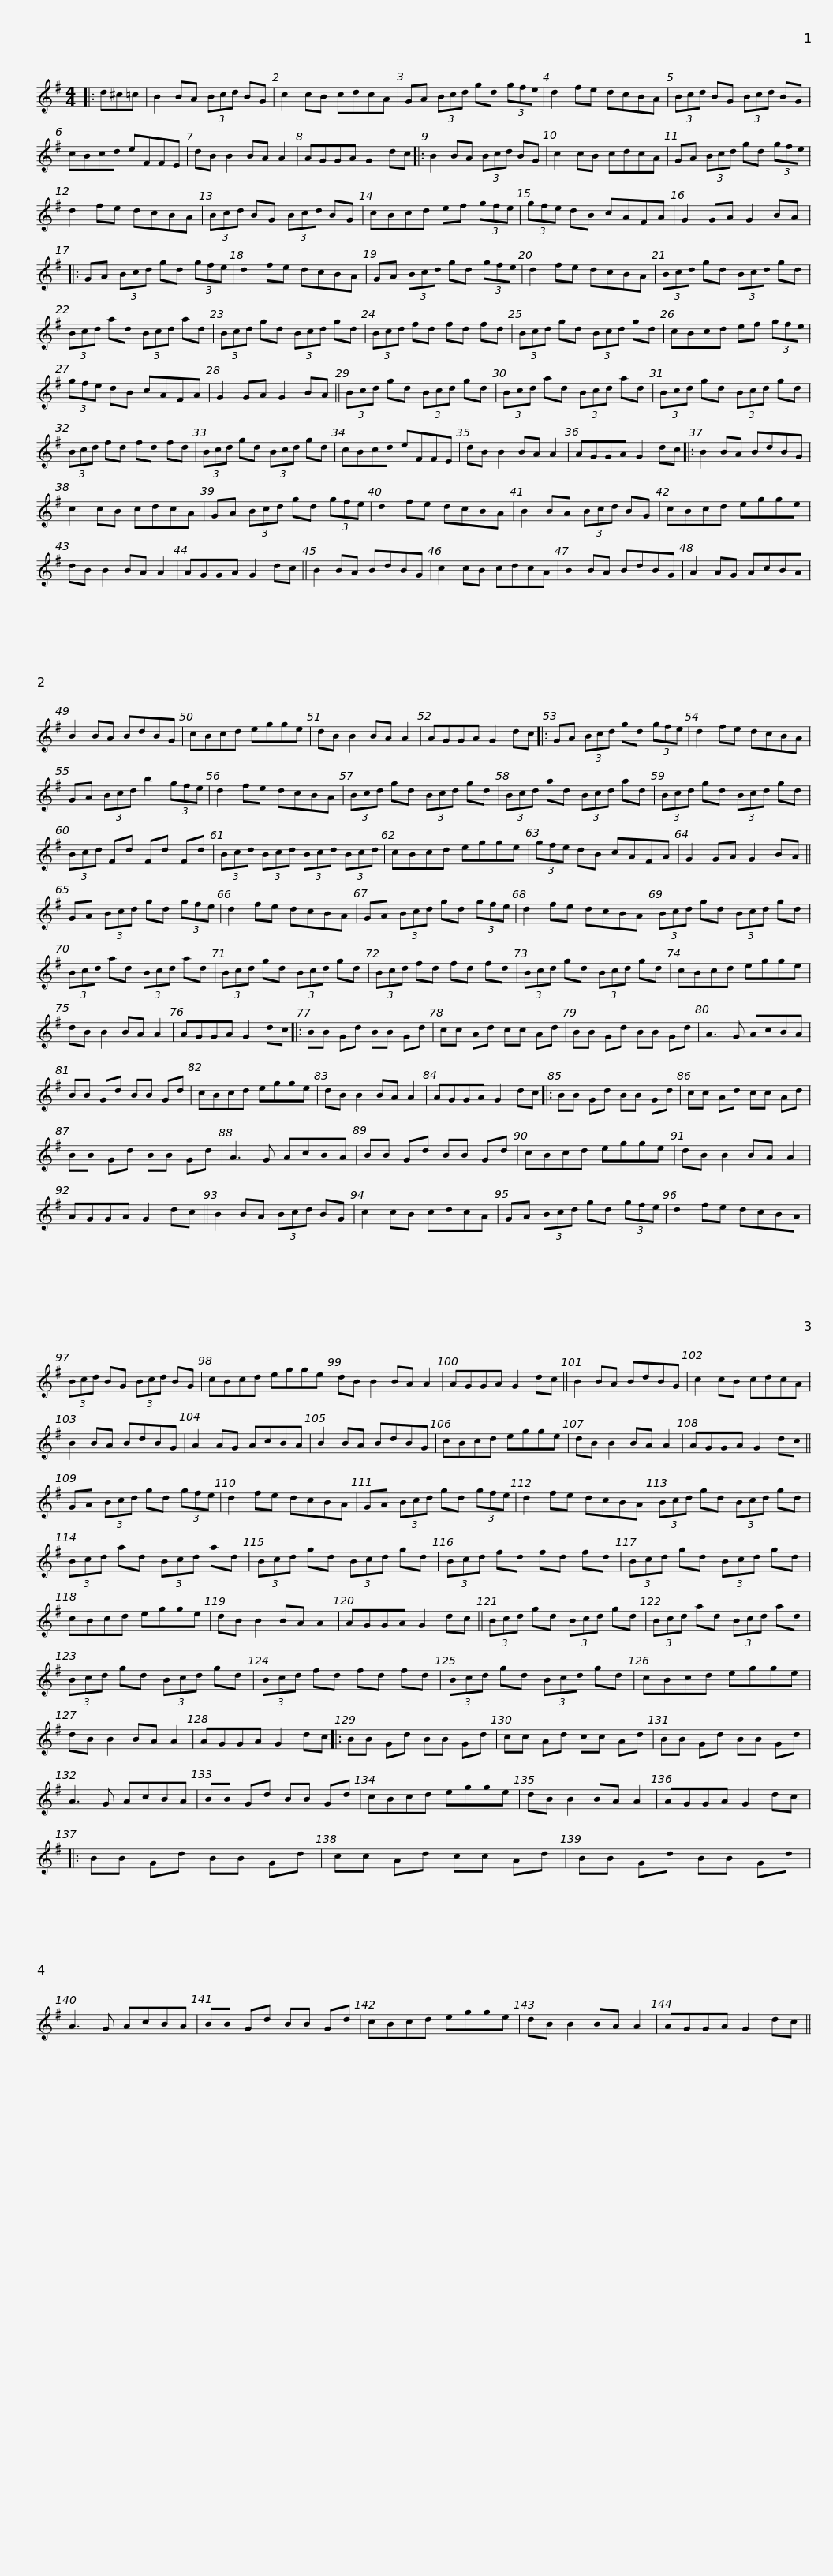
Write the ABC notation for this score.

X:1
L:1/8
M:4/4
I:linebreak $
K:G
V:1 treble
V:1
|: d^c=c | B2 BA (3Bcd BG | c2 cB cdcA | GA (3Bcd gd (3gfe | d2 fe dcBA |$ %5
 (3Bcd BG (3Bcd BG | cBcd eFFE | dB B2 BA A2 | AGGA G2 dc |: B2 BA (3Bcd BG | %10
 c2 cB cdcA |$ GA (3Bcd gd (3gfe | d2 fe dcBA | (3Bcd BG (3Bcd BG | cBcd ef (3gfe | %15
 (3gfe dB cAFA |$ G2 GA G2 BA |: GA (3Bcd gd (3gfe | d2 fe dcBA | GA (3Bcd gd (3gfe | %20
 d2 fe dcBA |$ (3Bcd gd (3Bcd gd | (3Bcd ad (3Bcd ad | (3Bcd gd (3Bcd gd | (3Bcd fd fd fd |$ %25
 (3Bcd gd (3Bcd gd | cBcd ef (3gfe | (3gfe dB cAFA | G2 GA G2 BA || (3Bcd gd (3Bcd gd |$ %30
 (3Bcd ad (3Bcd ad | (3Bcd gd (3Bcd gd | (3Bcd fd fd fd | (3Bcd gd (3Bcd gd | cBcd eFFE |$ %35
 dB B2 BA A2 | AGGA G2 dc |: B2 BA BdBG | c2 cB cdcA | GA (3Bcd gd (3gfe | %40
 d2 fe dcBA |$ B2 BA (3Bcd BG | cBcd egge | dB B2 BA A2 | AGGA G2 dc || %45
 B2 BA BdBG | c2 cB cdcA |$ B2 BA BdBG | A2 AG AcBA | B2 BA BdBG | %50
 cBcd egge | dB B2 BA A2 | AGGA G2 dc |:$ GA (3Bcd gd (3gfe | d2 fe dcBA | %55
 GA (3Bcd b2 (3gfe | d2 fe dcBA | (3Bcd gd (3Bcd gd |$ (3Bcd ad (3Bcd ad | (3Bcd gd (3Bcd gd | %60
 (3Bcd Fd Fd Fd | (3Bcd (3Bcd (3Bcd (3Bcd |$ cBcd egge | (3gfe dB cAFA | G2 GA G2 BA || %65
 GA (3Bcd gd (3gfe | d2 fe dcBA |$ GA (3Bcd gd (3gfe | d2 fe dcBA | (3Bcd gd (3Bcd gd | %70
 (3Bcd ad (3Bcd ad | (3Bcd gd (3Bcd gd |$ (3Bcd fd fd fd | (3Bcd gd (3Bcd gd | cBcd egge | %75
 dB B2 BA A2 | AGGA G2 dc |:$ BB Gd BB Gd | cc Ad cc Ad | BB Gd BB Gd | %80
 A3 G AcBA | BB Gd BB Gd |$ cBcd egge | dB B2 BA A2 | AGGA G2 dc |: %85
 BB Gd BB Gd | cc Ad cc Ad | BB Gd BB Gd |$ A3 G AcBA | BB Gd BB Gd | %90
 cBcd egge | dB B2 BA A2 | AGGA G2 dc || B2 BA (3Bcd BG |$ c2 cB cdcA | %95
 GA (3Bcd gd (3gfe | d2 fe dcBA | (3Bcd BG (3Bcd BG | cBcd egge |$ dB B2 BA A2 | %100
 AGGA G2 dc || B2 BA BdBG | c2 cB cdcA | B2 BA BdBG | A2 AG AcBA |$ %105
 B2 BA BdBG | cBcd egge | dB B2 BA A2 | AGGA G2 dc || GA (3Bcd gd (3gfe | %110
 d2 fe dcBA |$ GA (3Bcd gd (3gfe | d2 fe dcBA | (3Bcd gd (3Bcd gd | (3Bcd ad (3Bcd ad | %115
 (3Bcd gd (3Bcd gd |$ (3Bcd fd fd fd | (3Bcd gd (3Bcd gd | cBcd egge | dB B2 BA A2 | %120
 AGGA G2 dc ||$ (3Bcd gd (3Bcd gd | (3Bcd ad (3Bcd ad | (3Bcd gd (3Bcd gd | (3Bcd fd fd fd |$ %125
 (3Bcd gd (3Bcd gd | cBcd egge | dB B2 BA A2 | AGGA G2 dc |: BB Gd BB Gd |$ %130
 cc Ad cc Ad | BB Gd BB Gd | A3 G AcBA | BB Gd BB Gd | cBcd egge | %135
 dB B2 BA A2 |$ AGGA G2 dc |: BB Gd BB Gd | cc Ad cc Ad | BB Gd BB Gd | %140
 A3 G AcBA | BB Gd BB Gd |$ cBcd egge | dB B2 BA A2 | AGGA G2 dc || %145
